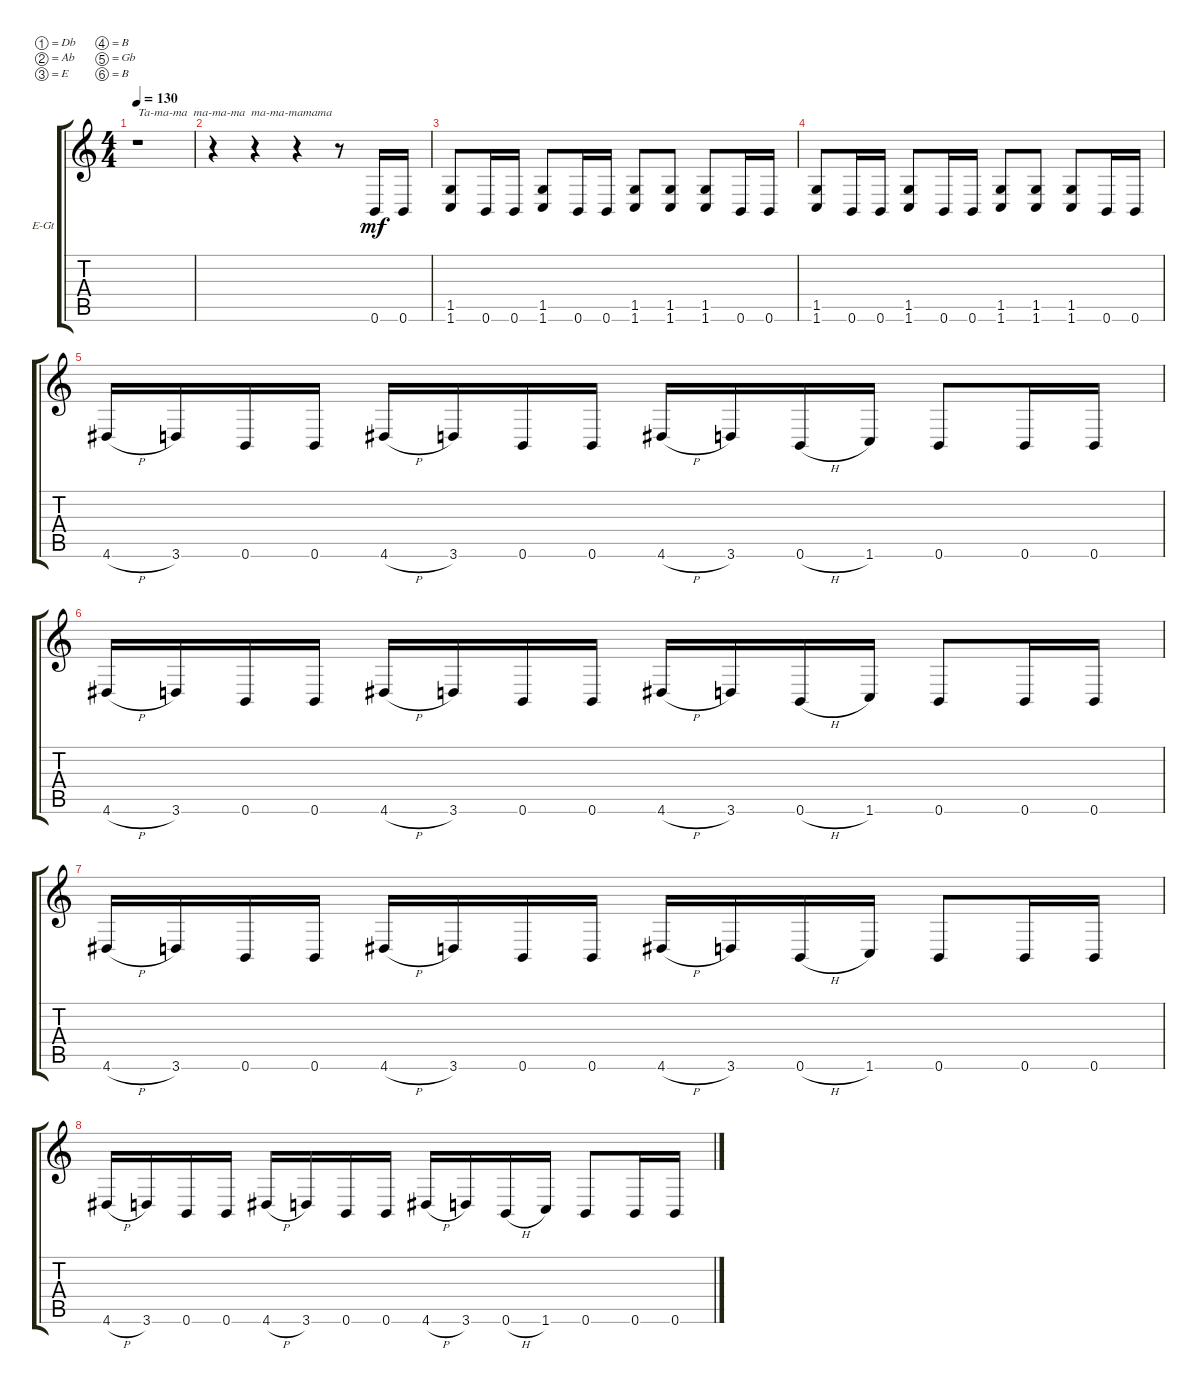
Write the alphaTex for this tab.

\defaultSystemsLayout 4
\bracketExtendMode groupsimilarinstruments
\firstSystemTrackNameOrientation horizontal
\otherSystemsTrackNameOrientation horizontal
\track ("Electric Guitar" "E-Gt") {instrument distortionguitar}
\staff {score tabs}
\tuning (Db4 Ab3 E3 B2 Gb2 B1)
\ts (4 4)
\tempo 130
\clef g2
\ks c
r.1{txt "Та-та-та  та-та-та  та-та-татата" dy mf instrument distortionguitar} |
r.4 r.4 r.4 r.8 0.6.16 0.6.16 |
(1.6 1.5).8 0.6.16 0.6.16 (1.6 1.5).8 0.6.16 0.6.16 (1.6 1.5).8 (1.6 1.5).8 (1.5 1.6).8 0.6.16 0.6.16 |
(1.6 1.5).8 0.6.16 0.6.16 (1.6 1.5).8 0.6.16 0.6.16 (1.6 1.5).8 (1.6 1.5).8 (1.5 1.6).8 0.6.16 0.6.16 |
4.6{h}.16 3.6.16 0.6.16 0.6.16 4.6{h}.16 3.6.16 0.6.16 0.6.16 4.6{h}.16 3.6.16 0.6{h}.16 1.6.16 0.6.8 0.6.16 0.6.16 |
4.6{h}.16 3.6.16 0.6.16 0.6.16 4.6{h}.16 3.6.16 0.6.16 0.6.16 4.6{h}.16 3.6.16 0.6{h}.16 1.6.16 0.6.8 0.6.16 0.6.16 |
4.6{h}.16 3.6.16 0.6.16 0.6.16 4.6{h}.16 3.6.16 0.6.16 0.6.16 4.6{h}.16 3.6.16 0.6{h}.16 1.6.16 0.6.8 0.6.16 0.6.16 |
4.6{h}.16 3.6.16 0.6.16 0.6.16 4.6{h}.16 3.6.16 0.6.16 0.6.16 4.6{h}.16 3.6.16 0.6{h}.16 1.6.16 0.6.8 0.6.16 0.6.16
